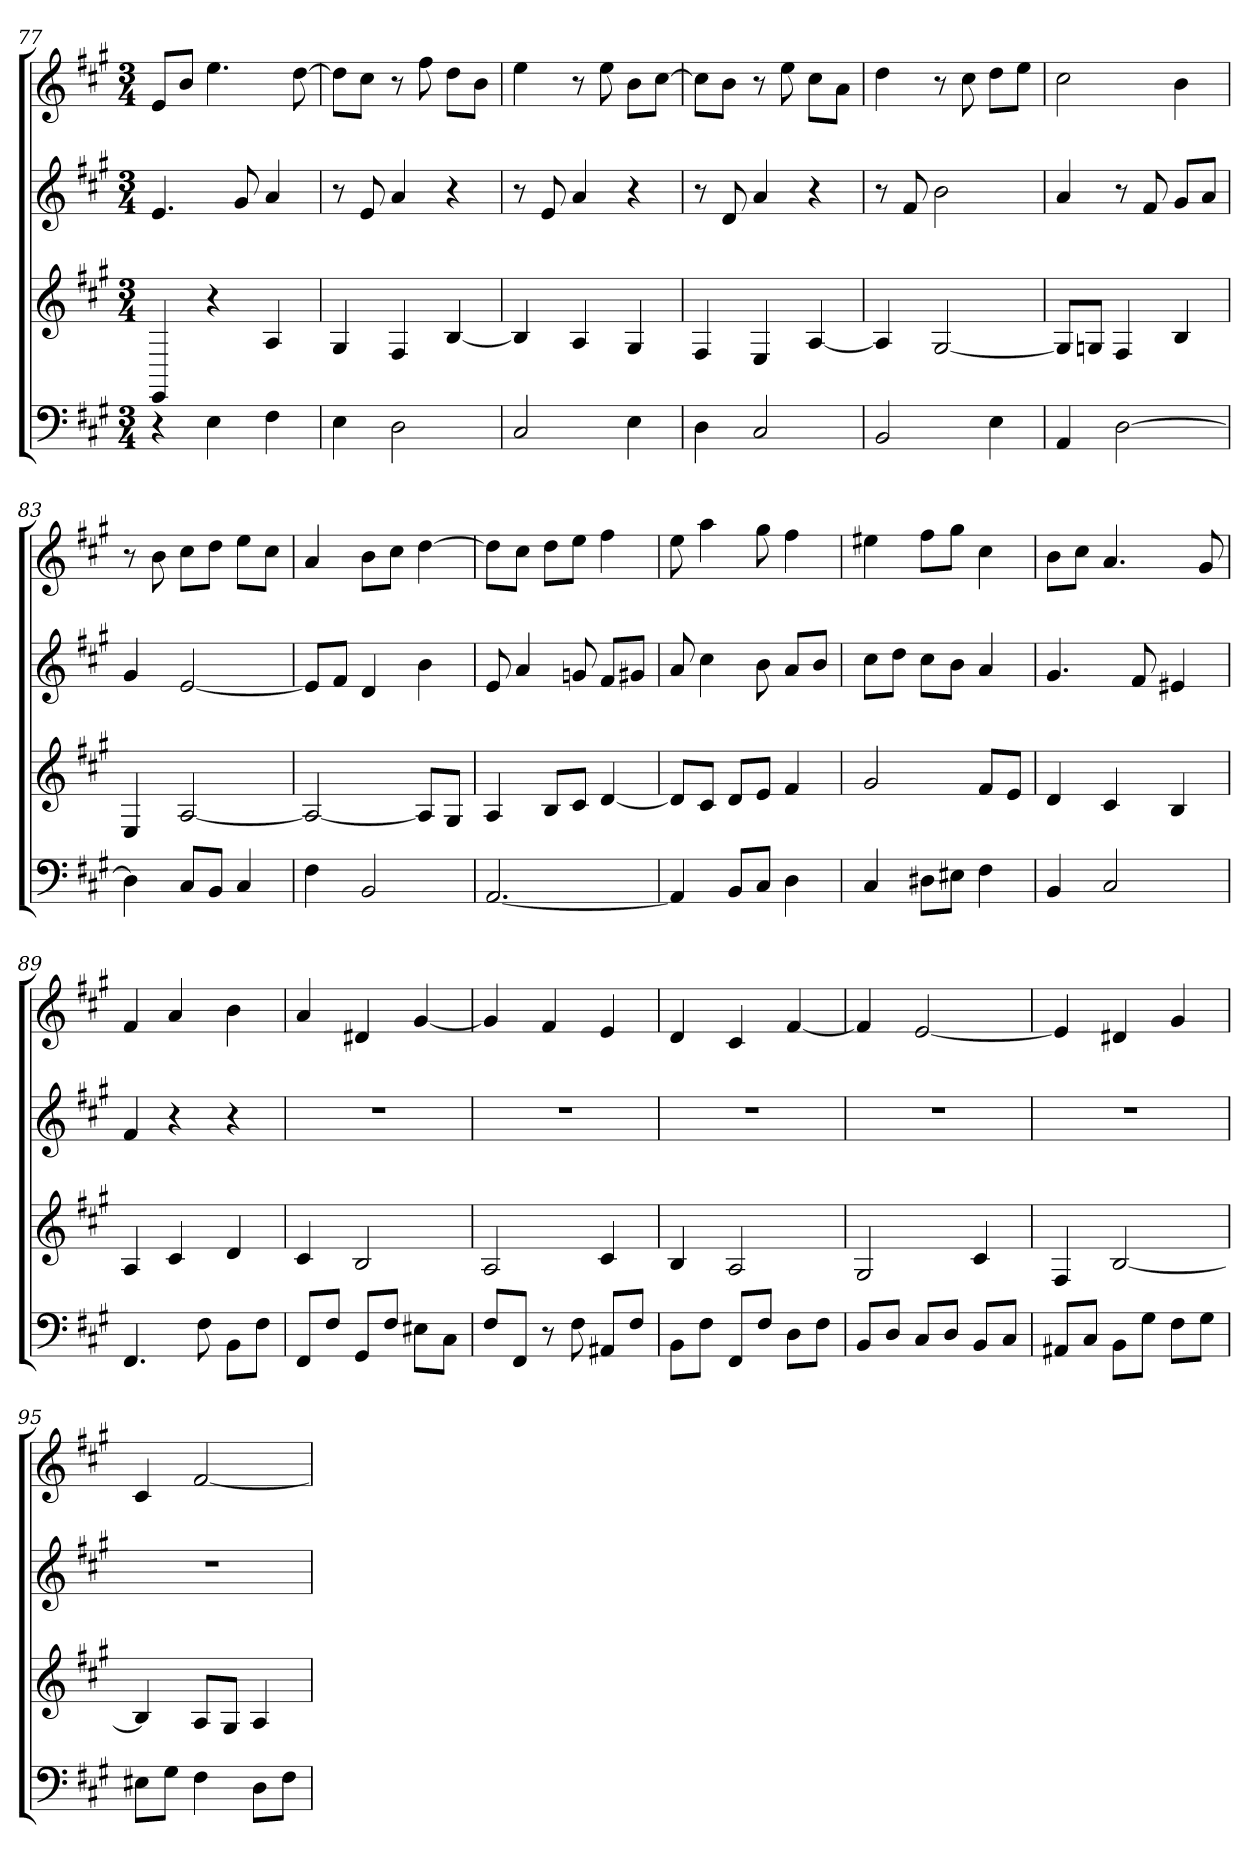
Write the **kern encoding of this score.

**kern	**kern	**kern	**kern
*part4	*part3	*part2	*part1
*staff4	*staff3	*staff2	*staff1
*k[f#c#g#]	*k[f#c#g#]	*k[f#c#g#]	*k[f#c#g#]
*M3/4	*M3/4	*M3/4	*M3/4
=77	=77	=77	=77
4r	4EE	4.e	8eL
.	.	.	8bJ
4E	4r	.	4.ee
.	.	8g#	.
4F#	4A	4a	.
.	.	.	[8dd
=78	=78	=78	=78
4E	4G#	8r	8ddL]
.	.	8e	8cc#J
2D	4F#	4a	8r
.	.	.	8ff#
.	[4B	4r	8ddL
.	.	.	8bJ
=79	=79	=79	=79
2C#	4B]	8r	4ee
.	.	8e	.
.	4A	4a	8r
.	.	.	8ee
4E	4G#	4r	8bL
.	.	.	[8cc#J
=80	=80	=80	=80
4D	4F#	8r	8cc#L]
.	.	8d	8bJ
2C#	4E	4a	8r
.	.	.	8ee
.	[4A	4r	8cc#L
.	.	.	8aJ
=81	=81	=81	=81
2BB	4A]	8r	4dd
.	.	8f#	.
.	[2G#	2b	8r
.	.	.	8cc#
4E	.	.	8ddL
.	.	.	8eeJ
=82	=82	=82	=82
4AA	8G#L]	4a	2cc#
.	8GnJ	.	.
[2D	4F#	8r	.
.	.	8f#	.
.	4B	8g#L	4b
.	.	8aJ	.
=83	=83	=83	=83
4D]	4E	4g#	8r
.	.	.	8b
8C#L	[2A	[2e	8cc#L
8BBJ	.	.	8ddJ
4C#	.	.	8eeL
.	.	.	8cc#J
=84	=84	=84	=84
4F#	2A_	8eL]	4a
.	.	8f#J	.
2BB	.	4d	8bL
.	.	.	8cc#J
.	8AL]	4b	[4dd
.	8G#J	.	.
=85	=85	=85	=85
[2.AA	4A	8e	8ddL]
.	.	4a	8cc#J
.	8BL	.	8ddL
.	8c#J	8gn	8eeJ
.	[4d	8f#L	4ff#
.	.	8g#XJ	.
=86	=86	=86	=86
4AA]	8dL]	8a	8ee
.	8c#J	4cc#	4aa
8BBL	8dL	.	.
8C#J	8eJ	8b	8gg#
4D	4f#	8aL	4ff#
.	.	8bJ	.
=87	=87	=87	=87
4C#	2g#	8cc#L	4ee#X
.	.	8ddJ	.
8D#XL	.	8cc#L	8ff#L
8E#XJ	.	8bJ	8gg#J
4F#	8f#L	4a	4cc#
.	8eJ	.	.
=88	=88	=88	=88
4BB	4d	4.g#	8bL
.	.	.	8cc#J
2C#	4c#	.	4.a
.	.	8f#	.
.	4B	4e#X	.
.	.	.	8g#
=89	=89	=89	=89
4.FF#	4A	4f#	4f#
.	4c#	4r	4a
8F#	.	.	.
8BBL	4d	4r	4b
8F#J	.	.	.
=90	=90	=90	=90
8FF#L	4c#	2.r	4a
8F#J	.	.	.
8GG#L	2B	.	4d#X
8F#J	.	.	.
8E#XL	.	.	[4g#
8C#J	.	.	.
=91	=91	=91	=91
8F#L	2A	2.r	4g#]
8FF#J	.	.	.
8r	.	.	4f#
8F#	.	.	.
8AA#XL	4c#	.	4e
8F#J	.	.	.
=92	=92	=92	=92
8BBL	4B	2.r	4d
8F#J	.	.	.
8FF#L	2A	.	4c#
8F#J	.	.	.
8DL	.	.	[4f#
8F#J	.	.	.
=93	=93	=93	=93
8BBL	2G#	2.r	4f#]
8DJ	.	.	.
8C#L	.	.	[2e
8DJ	.	.	.
8BBL	4c#	.	.
8C#J	.	.	.
=94	=94	=94	=94
8AA#XL	4F#	2.r	4e]
8C#J	.	.	.
8BBL	[2B	.	4d#X
8G#J	.	.	.
8F#L	.	.	4g#
8G#J	.	.	.
=95	=95	=95	=95
8E#XL	4B]	2.r	4c#
8G#J	.	.	.
4F#	8AL	.	[2f#
.	8G#J	.	.
8DL	4A	.	.
8F#J	.	.	.
=	=	=	=
*-	*-	*-	*-
